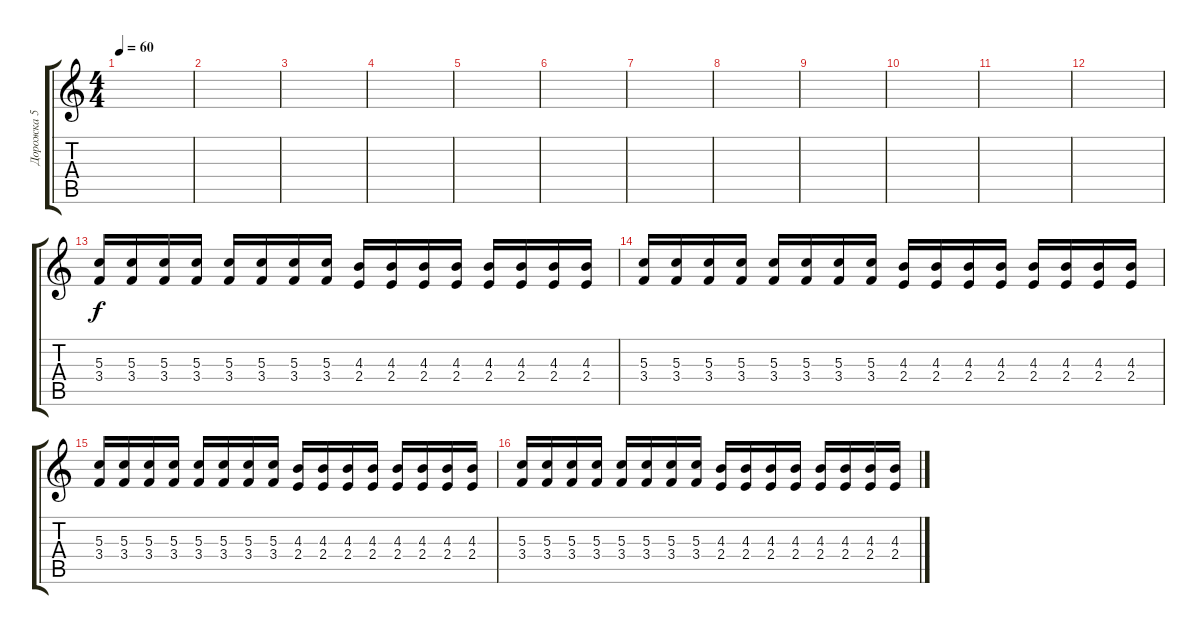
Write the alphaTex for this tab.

\track ("Дорожка 5" "Дорожка 5") {instrument acousticguitarsteel}
\staff {score tabs}
\tuning (E4 B3 G3 D3 A2 E2) {hide}
\ts (4 4)
\tempo 60
\clef g2
\ks c
|
|
|
|
|
|
|
|
|
|
|
|
(5.3 3.4).16 (5.3 3.4).16 (5.3 3.4).16 (5.3 3.4).16 (5.3 3.4).16 (5.3 3.4).16 (5.3 3.4).16 (5.3 3.4).16 (4.3 2.4).16 (4.3 2.4).16 (4.3 2.4).16 (4.3 2.4).16 (4.3 2.4).16 (4.3 2.4).16 (4.3 2.4).16 (4.3 2.4).16 |
(5.3 3.4).16 (5.3 3.4).16 (5.3 3.4).16 (5.3 3.4).16 (5.3 3.4).16 (5.3 3.4).16 (5.3 3.4).16 (5.3 3.4).16 (4.3 2.4).16 (4.3 2.4).16 (4.3 2.4).16 (4.3 2.4).16 (4.3 2.4).16 (4.3 2.4).16 (4.3 2.4).16 (4.3 2.4).16 |
(5.3 3.4).16 (5.3 3.4).16 (5.3 3.4).16 (5.3 3.4).16 (5.3 3.4).16 (5.3 3.4).16 (5.3 3.4).16 (5.3 3.4).16 (4.3 2.4).16 (4.3 2.4).16 (4.3 2.4).16 (4.3 2.4).16 (4.3 2.4).16 (4.3 2.4).16 (4.3 2.4).16 (4.3 2.4).16 |
(5.3 3.4).16 (5.3 3.4).16 (5.3 3.4).16 (5.3 3.4).16 (5.3 3.4).16 (5.3 3.4).16 (5.3 3.4).16 (5.3 3.4).16 (4.3 2.4).16 (4.3 2.4).16 (4.3 2.4).16 (4.3 2.4).16 (4.3 2.4).16 (4.3 2.4).16 (4.3 2.4).16 (4.3 2.4).16
